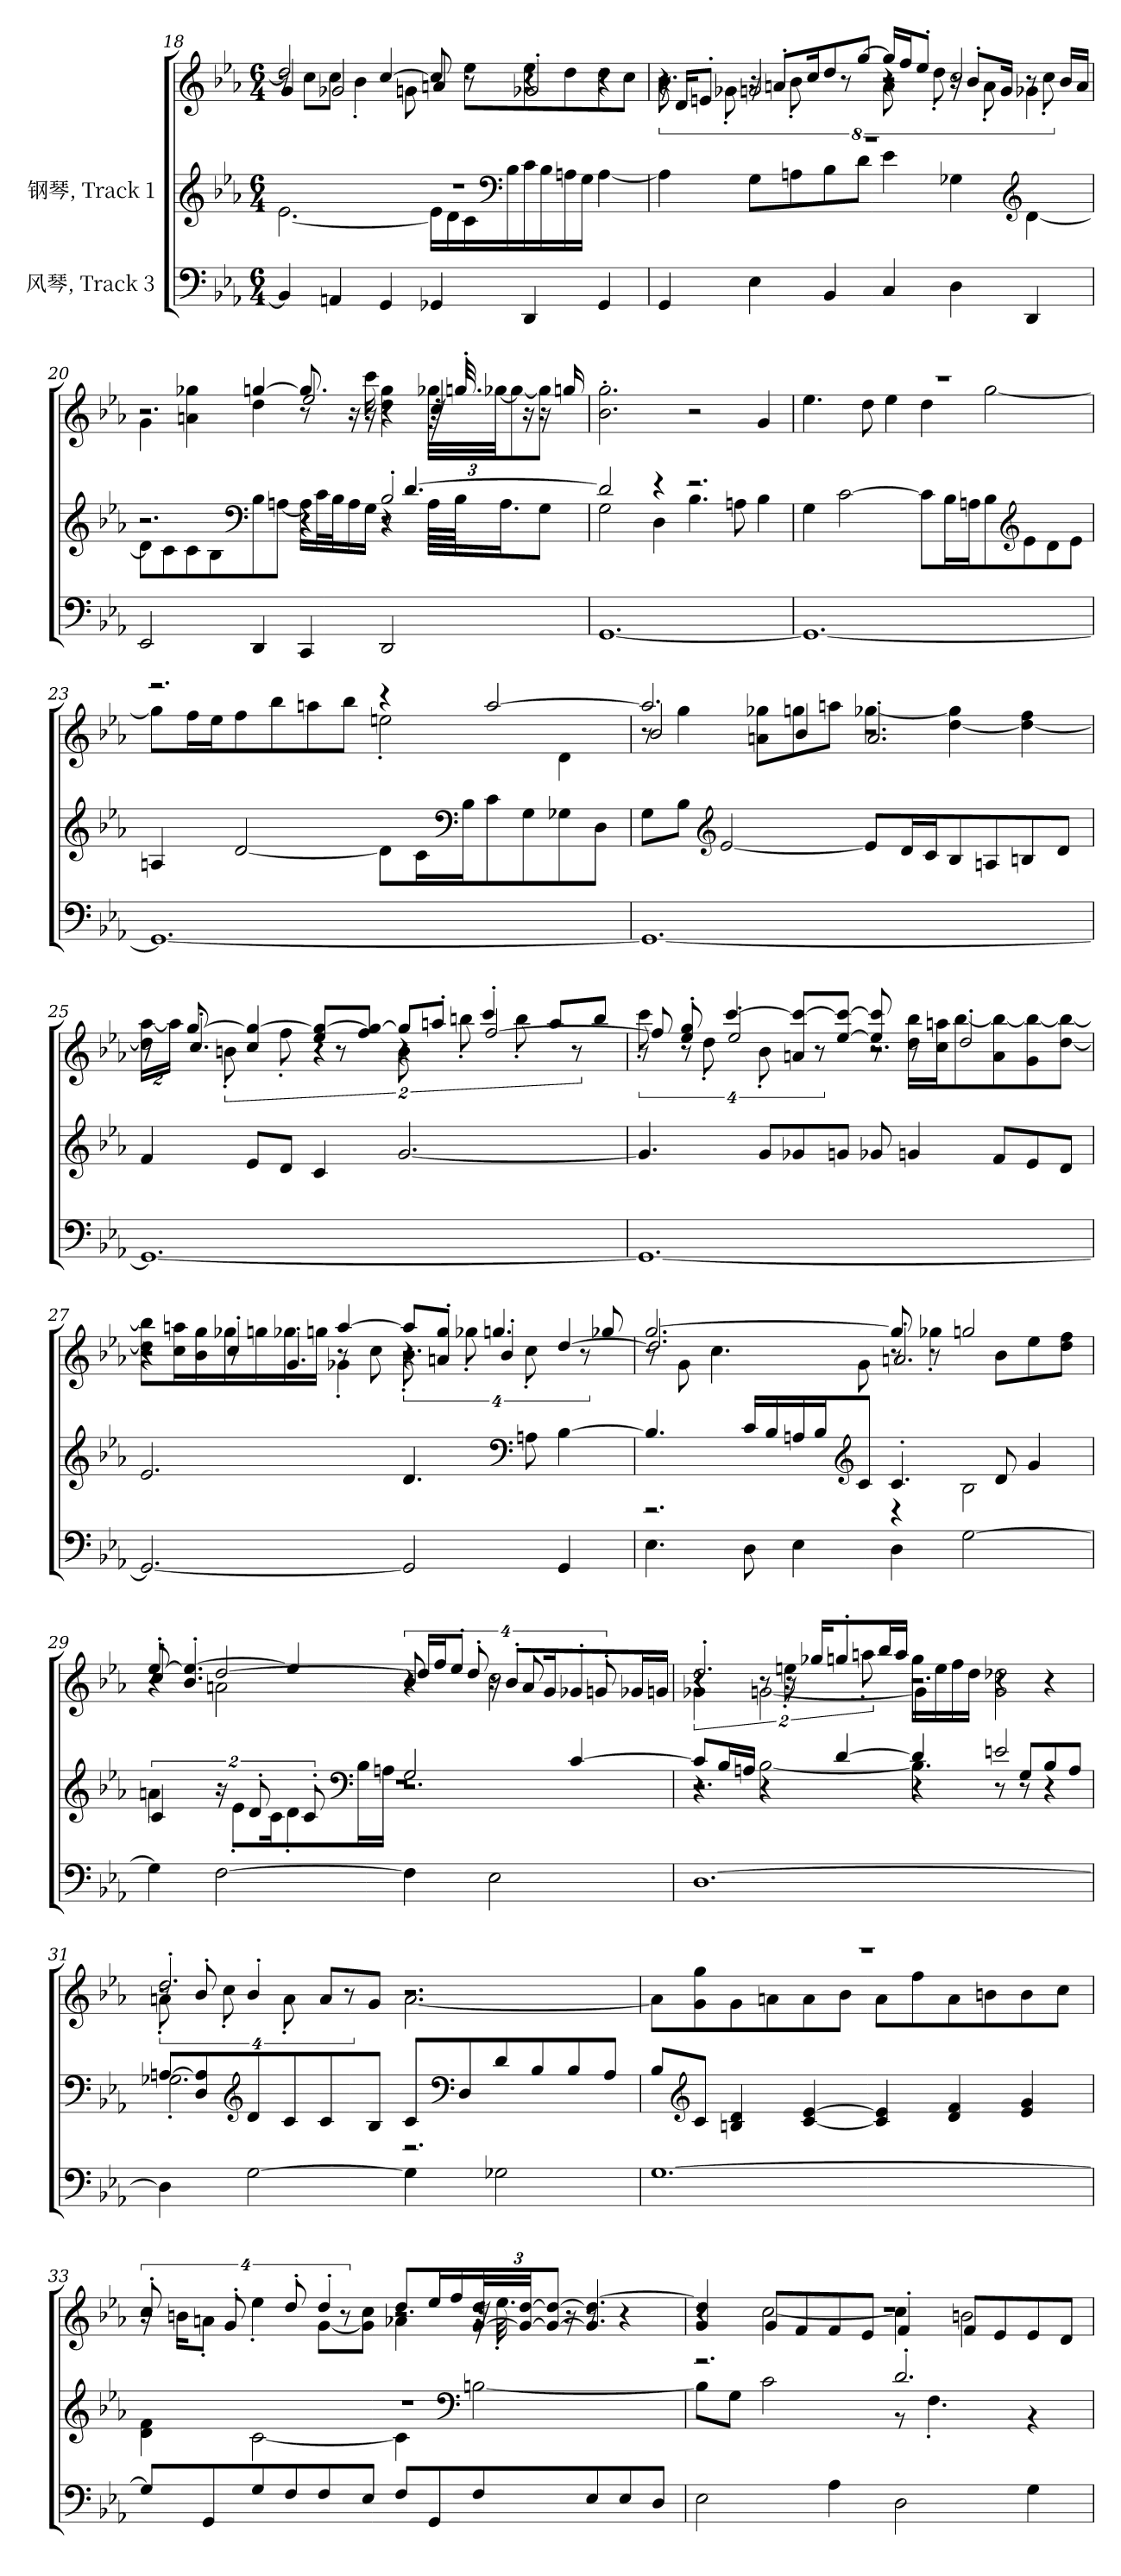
**kern	**kern	**kern
*part2	*part1	*part1
*staff3	*staff2	*staff1
*I"风琴, Track 3	*I"钢琴, Track 1	*
!!LO:LB:g=z
*clefF4	*clefG2	*clefG2
*k[b-e-a-]	*k[b-e-a-]	*k[b-e-a-]
*M6/4	*M6/4	*M6/4
=18	=18	=18
*	*^	*^
*	*	*	*	*^
4BB-/]	1.r	[2.e-\	2dd/]	8r	4g/
.	.	.	.	8cc\L	.
4AAn/	.	.	.	8cc\J	2g-X/
.	.	.	.	4b-'\	.
4GG/	.	.	[4cc/	.	.
.	.	.	.	8gn\	.
4GG-X/	.	16e-\LL]	8cc/]	8r	4an/
.	.	16d\	.	.	.
.	.	16c\	8r	8ee-\L	.
*	*clefF4	*	*	*	*
.	.	16B-\	.	.	.
4DD/	.	16c\	4r	8ee-\	2g-X'/
.	.	16B-\	.	.	.
.	.	16An\	.	8dd\	.
.	.	16G\JJ	.	.	.
4GG-/	.	[4A\	4r	8dd\	.
.	.	.	.	8cc\J	.
!!LO:LB:g=z
=19	=19	=19	=19	=19	=19
*	*	*	*	*	*^
4GG/	1.r	4A\]	16r	16%3b-\	4r	2.r
.	.	.	16d/KL	.	.	.
.	.	.	8en'/J	.	.	.
.	.	.	.	16%3g-X'\	.	.
4E-\	.	8G\L	16r	.	2gn/	.
.	.	.	8an'/L	.	.	.
.	.	8An\	.	16%3b-'\	.	.
.	.	.	16cc/K	.	.	.
4BB-/	.	8B-\	8dd/	.	.	.
.	.	.	.	16%3r	.	.
.	.	8d\J	[8gg/J	.	.	.
4C/	.	4e-\	16gg/LL]	16%3a\	4r	2r
.	.	.	16ff/J	.	.	.
.	.	.	8ee-'/J	.	.	.
.	.	.	.	16%3dd'\	.	.
4D\	.	4G-X\	16r	.	2cc/	.
.	.	.	8b-'/L	.	.	.
.	.	.	.	16%3a'\	.	.
.	.	.	16g/Jk	.	.	.
*	*clefG2	*	*	*	*	*
4DD/	.	[4d\	8r	.	.	4g-X\
.	.	.	.	16%3cc'\	.	.
.	.	.	16b-/LL	.	.	.
.	.	.	16a/JJ	.	.	.
*	*	*	*	*	*v	*v
!!LO:LB:g=z
=20	=20	=20	=20	=20	=20
*	*	*^	*	*	*
2EE-/	2.r	8d\L]	2.r	2r	4g\	2.r
.	.	8c\	.	.	.	.
.	.	8c\	.	.	4an\ 4gg-X\	.
.	.	8B-\	.	.	.	.
*	*clefF4	*	*	*	*	*
4DD/	.	8B-\	.	[4ggn/	4dd\	.
.	.	[8An\J	.	.	.	.
4CC/	4r	16A\LL]	4r	8.gg/]	8r	2ee-'/
.	.	32c\L	.	.	.	.
.	.	32B-\J	.	.	.	.
.	.	16A\	.	.	16r	.
.	.	16G\JJ	.	16r	16ccc\	.
2DD/	8r	4r	2B-'/	4r	4dd\ 4gg\	.
.	[4.d/	.	.	.	.	.
*	*	*	*	*	*Xbrackettup	*
.	.	64A\LLLL	.	64r	48gg-X\LLL	4cc/
.	.	64B-\JJ	.	32.ggn'/	.	.
.	.	.	.	.	[48gg-X\JJ	.
.	.	16.A\J	.	.	.	.
.	.	.	.	.	12gg-\_	.
.	.	.	.	16r	.	.
.	.	8G\J	.	16r	8gg-\J]	.
.	.	.	.	16ggn/	.	.
*	*	*v	*v	*	*	*
*	*	*	*v	*v	*v
=21	=21	=21	=21
[1.GG	2d/]	2G\	2.b-\' 2.gg\'
.	4r	4D\	.
.	2.r	4.B-\	2r
.	.	8An\	.
.	.	4B-\	4g/
*	*v	*v	*
!!LO:PB:g=z
=22	=22	=22
*	*	*^
1.GG_	4G\	1.r	4.ee-\
.	[2c\	.	.
.	.	.	8dd\
.	.	.	4ee-\
.	8c\L]	.	4dd\
.	16B-\L	.	.
.	16An\J	.	.
.	8B-\	.	[2gg\
*	*clefG2	*	*
.	8e-\	.	.
.	8d\	.	.
.	8e-\J	.	.
=23	=23	=23	=23
1.GG_	4An/	2.r	8gg\L]
.	.	.	16ff\L
.	.	.	16ee-\J
.	[2d/	.	8ff\
.	.	.	8bb-\
.	.	.	8aan\
.	.	.	8bb-\J
.	8d\L]	4r	2een'\
.	16c\L	.	.
*	*clefF4	*	*
.	16B-\J	.	.
.	8c\	[2aa/	.
.	8G\	.	.
.	8G-X\	.	4d\
.	8D\J	.	.
!!LO:LB:g=z
=24	=24	=24	=24
*	*	*	*^
1.GG_	8G\L	2.aa/]	8r	2b-/
.	8B-\J	.	4gg\	.
*	*clefG2	*	*	*
.	[2e-/	.	.	.
.	.	.	8an\ 8gg-X\L	.
.	.	.	8ggn\	4b-/
.	.	.	8aan\J	.
.	8e-/L]	2.r	[4gg-X\	2.a'/
.	16d/L	.	.	.
.	16c/J	.	.	.
.	8B-/	.	[4dd\ 4gg-\]	.
.	8An/	.	.	.
.	8Bn/	.	4dd\_ 4ff\	.
.	8d/J	.	.	.
!!LO:LB:g=z	!!	!!
=25	=25	=25	=25	=25
*	*	*	*brackettup	*
1.GG_	4f/	8r	32%3dd\] [32%3aa-\L	8r
.	.	.	32%3aa-\J]	.
.	.	[8gg/	.	4.cc'/
.	.	.	16%3bn'\	.
.	8e-/L	4cc/ 4gg/_	.	.
.	8d/J	.	16%3ff'\	.
.	4c/	8ee-/ 8gg/_L	.	4r
.	.	.	16%3r	.
.	.	8ff/ 8gg/_J	.	.
.	[2.g/	8gg/L]	16%3b\	4r
.	.	8aan'/J	.	.
.	.	.	16%3bbn'\	.
.	.	4ccc'/	.	[2ff/
.	.	.	16%3bb'\	.
.	.	8aa/L	.	.
.	.	.	16%3r	.
.	.	8bb/J	.	.
!!LO:LB:g=z	!!	!!
=26	=26	=26	=26	=26
1.GG_	4.g/]	8r	16%3ccc'\	8ff/]
.	.	8ee-/' 8gg/'	.	8r
.	.	.	16%3dd'\	.
.	.	[4ccc/	.	2ee-'/
.	8g/L	.	16%3b-'\	.
.	8g-X/	8an/ 8ccc/_L	.	.
.	.	.	16%3r	.
.	8gn/J	[8ee-/ 8ccc/_J	.	.
.	8g-X/	8ee-/] 8ccc/]	8r	2.r
.	4gn/	8r	16dd\ 16bb-\LL	.
.	.	.	16cc\ 16aan\J	.
.	.	2dd'/	[8bb-\	.
.	8f/L	.	8a\ 8bb-\_	.
.	8e-/	.	8g\ 8bb-\_	.
.	8d/J	.	[8dd\ 8bb-\_J	.
!!LO:PB:g=z
=27	=27	=27	=27	=27
*	*	*	*	*^
2.GG/_	2.e-/	4r	8dd\] 8bb-\]L	4r	2r
.	.	.	16cc\ 16aan\L	.	.
.	.	.	16b-\ 16gg\	.	.
.	.	4cc'/	16gg-X\	8r	.
.	.	.	16ggn\	.	.
.	.	.	16gg-X\	4.g'/	.
.	.	.	16ggn\JJ	.	.
.	.	[4aa/	8r	.	4g-X'\
.	.	.	8cc\	.	.
2GG/]	4.d/	8aa/L]	16%3b-'\	4r	2.r
.	.	8an/' 8gg/'J	.	.	.
.	.	.	16%3gg-X'\	.	.
.	.	4.ggn/	.	4b-'/	.
*	*clefF4	*	*	*	*
.	8An\	.	16%3cc'\	.	.
4GG/	[4B-\	.	.	[4dd/	.
.	.	.	16%3r	.	.
.	.	8gg-X/	.	.	.
*	*	*	*	*v	*v
!!LO:LB:g=z
=28	=28	=28	=28	=28
*	*^	*	*	*
4.E-\	4.B-/]	2.r	[2.gg/	8r	2.dd/]
.	.	.	.	8g\	.
.	.	.	.	4.cc\	.
8D\	16c/LL	.	.	.	.
.	16B-/	.	.	.	.
4E-\	16An/	.	.	.	.
.	16B-/J	.	.	.	.
*	*clefG2	*	*	*	*
.	8c/J	.	.	8g\	.
4D\	4.c'/	4r	8gg/]	8r	2.an'/
.	.	.	8r	4gg-X'\	.
[2G\	.	2B-\	2ggn/	.	.
.	8d/	.	.	8b-\L	.
.	4g/	.	.	8ee-\	.
.	.	.	.	8dd\ 8ff\J	.
!!LO:LB:g=z	!!	!!
=29	=29	=29	=29	=29	=29
*	*	*^	*	*	*
4G\]	1.r	4an\	8%3c/	[8ee-'/	4r	4cc'/
.	.	.	.	4.b-/' 4.ee-/_'	.	.
[2F\	.	16r	.	.	2an\	[2dd/
.	.	8e-'\L	.	.	.	.
.	.	.	16%3d'/	.	.	.
.	.	16c\K	.	.	.	.
.	.	8d'\	.	4ee-/]	.	.
.	.	.	16%3c'/	.	.	.
*	*clefF4	*	*	*	*	*
.	.	16B-\L	.	.	.	.
.	.	16An\JJ	.	.	.	.
4F\]	.	2.r	2G/	16%3b-/	4r	16dd/LL]
.	.	.	.	.	.	16ff/J
.	.	.	.	.	.	8ee-'/J
.	.	.	.	16%3dd'/	.	.
2E-\	.	.	.	.	2cc\	16r
.	.	.	.	.	.	8b-'/L
.	.	.	.	16%3a'/	.	.
.	.	.	.	.	.	16g/K
.	.	.	[4c/	.	.	8g-X'/
.	.	.	.	16%3gn'/	.	.
.	.	.	.	.	.	16g-X/L
.	.	.	.	.	.	16gn/JJ
!!LO:LB:g=z
=30	=30	=30	=30	=30	=30	=30
*	*	*	*	*	*	*^
[1.D	2.r	4r	8c/L]	4r	8%3g-X\	2.dd'/	4r
.	.	.	16B-/L	.	.	.	.
.	.	.	16An/JJ	.	.	.	.
.	.	[2B-\	4r	8r	.	.	[2gn\
.	.	.	.	16r	16%3een'\	.	.
.	.	.	.	16gg-X/KL	.	.	.
.	.	.	[4d/	8ggn'/	.	.	.
.	.	.	.	.	16%3aan'\	.	.
.	.	.	.	16bb-/L	.	.	.
.	.	.	.	16aa/JJ	.	.	.
.	4r	4.B-\]	4d/]	2.r	16gg\LL	2.r	4g\]
.	.	.	.	.	16ee\	.	.
.	.	.	.	.	16ff\	.	.
.	.	.	.	.	16dd\JJ	.	.
.	2en/	.	8r	.	2g\ 2dd-X\	.	4r
.	.	8r	8G/L	.	.	.	.
.	.	4r	8B-/	.	.	.	4r
.	.	.	8A/J	.	.	.	.
*	*	*v	*v	*	*	*	*
*	*	*	*	*	*v	*v
!!LO:PB:g=z
=31	=31	=31	=31	=31	=31
4D\]	[8An/L	2.G-X'\	2.dd'/	16%3an'\	8r
.	8D/ 8A/]	.	.	.	8b-'/
.	.	.	.	16%3cc'\	.
*	*clefG2	*	*	*	*
[2G\	8d/	.	.	.	4b-'/
.	8c/	.	.	16%3a'\	.
.	8c/	.	.	.	8a/L
.	.	.	.	16%3r	.
.	8B-/J	.	.	.	8g/J
4G\]	8c/L	2.r	2.r	[2.a\	2.r
*	*clefF4	*	*	*	*
.	8D/	.	.	.	.
2G-X\	8d/	.	.	.	.
.	8B-/	.	.	.	.
.	8B-/	.	.	.	.
.	8A/J	.	.	.	.
*	*v	*v	*	*	*
*	*	*	*v	*v
=32	=32	=32	=32
[1.G	8B-/L	1.r	8a\L]
*	*clefG2	*	*
.	8c/J	.	8g\ 8gg\
.	4Bn/ 4d/	.	8g\
.	.	.	8an\
.	[4c/ [4e-/	.	8a\
.	.	.	8b-\J
.	4c/] 4e-/]	.	8a\L
.	.	.	8ff\
.	4d/ 4f/	.	8a\
.	.	.	8bn\
.	4e-/ 4g/	.	8b\
.	.	.	8cc\J
!!LO:LB:g=z
=33	=33	=33	=33
*	*^	*	*^
8G/L]	1.r	4d\ 4f\	2r	16r	16%3cc'/
.	.	.	.	16bn\KL	.
8GG/	.	.	.	8an'\J	.
.	.	.	.	.	16%3g'/
8G/	.	[2c\	.	4ee-'\	.
8F/	.	.	.	.	16%3dd'/
8F/	.	.	4dd'/	[8g\L	.
.	.	.	.	.	16%3r
8E-/J	.	.	.	8g\] 8cc\J	.
8F/L	.	4c\]	2.r	4a-X\	8dd/L
8GG/	.	.	.	.	16ee-/L
.	.	.	.	.	16ff/
*	*clefF4	*	*	*	*
*	*	*	*	*	*Xbrackettup
8F/	.	[2Bn\	.	64r	[48g/ 48dd/L
.	.	.	.	32.ee-'\	.
.	.	.	.	.	48g/_ [48dd/JJ
.	.	.	.	.	12g/_ 12dd/_J
.	.	.	.	16r	.
8E-/	.	.	.	8r	4.g/] 4.dd/_
8E-/	.	.	.	4r	.
8D/J	.	.	.	.	.
=34	=34	=34	=34	=34	=34
2E-\	2.r	8B\L]	1.r	4r	4g/ 4dd/]
.	.	8G\J	.	.	.
.	.	2c\	.	[2cc\	8g/L
.	.	.	.	.	8f/
4A-\	.	.	.	.	8f/
.	.	.	.	.	8e-/J
2D\	2.d'/	8r	.	4cc\]	4f'/
.	.	4.F'\	.	.	.
.	.	.	.	2bn\	8f/L
.	.	.	.	.	8e-/
4G\	.	4r	.	.	8e-/
.	.	.	.	.	8d/J
*	*v	*v	*	*	*
*	*	*v	*v	*v
=	=	=
*-	*-	*-
